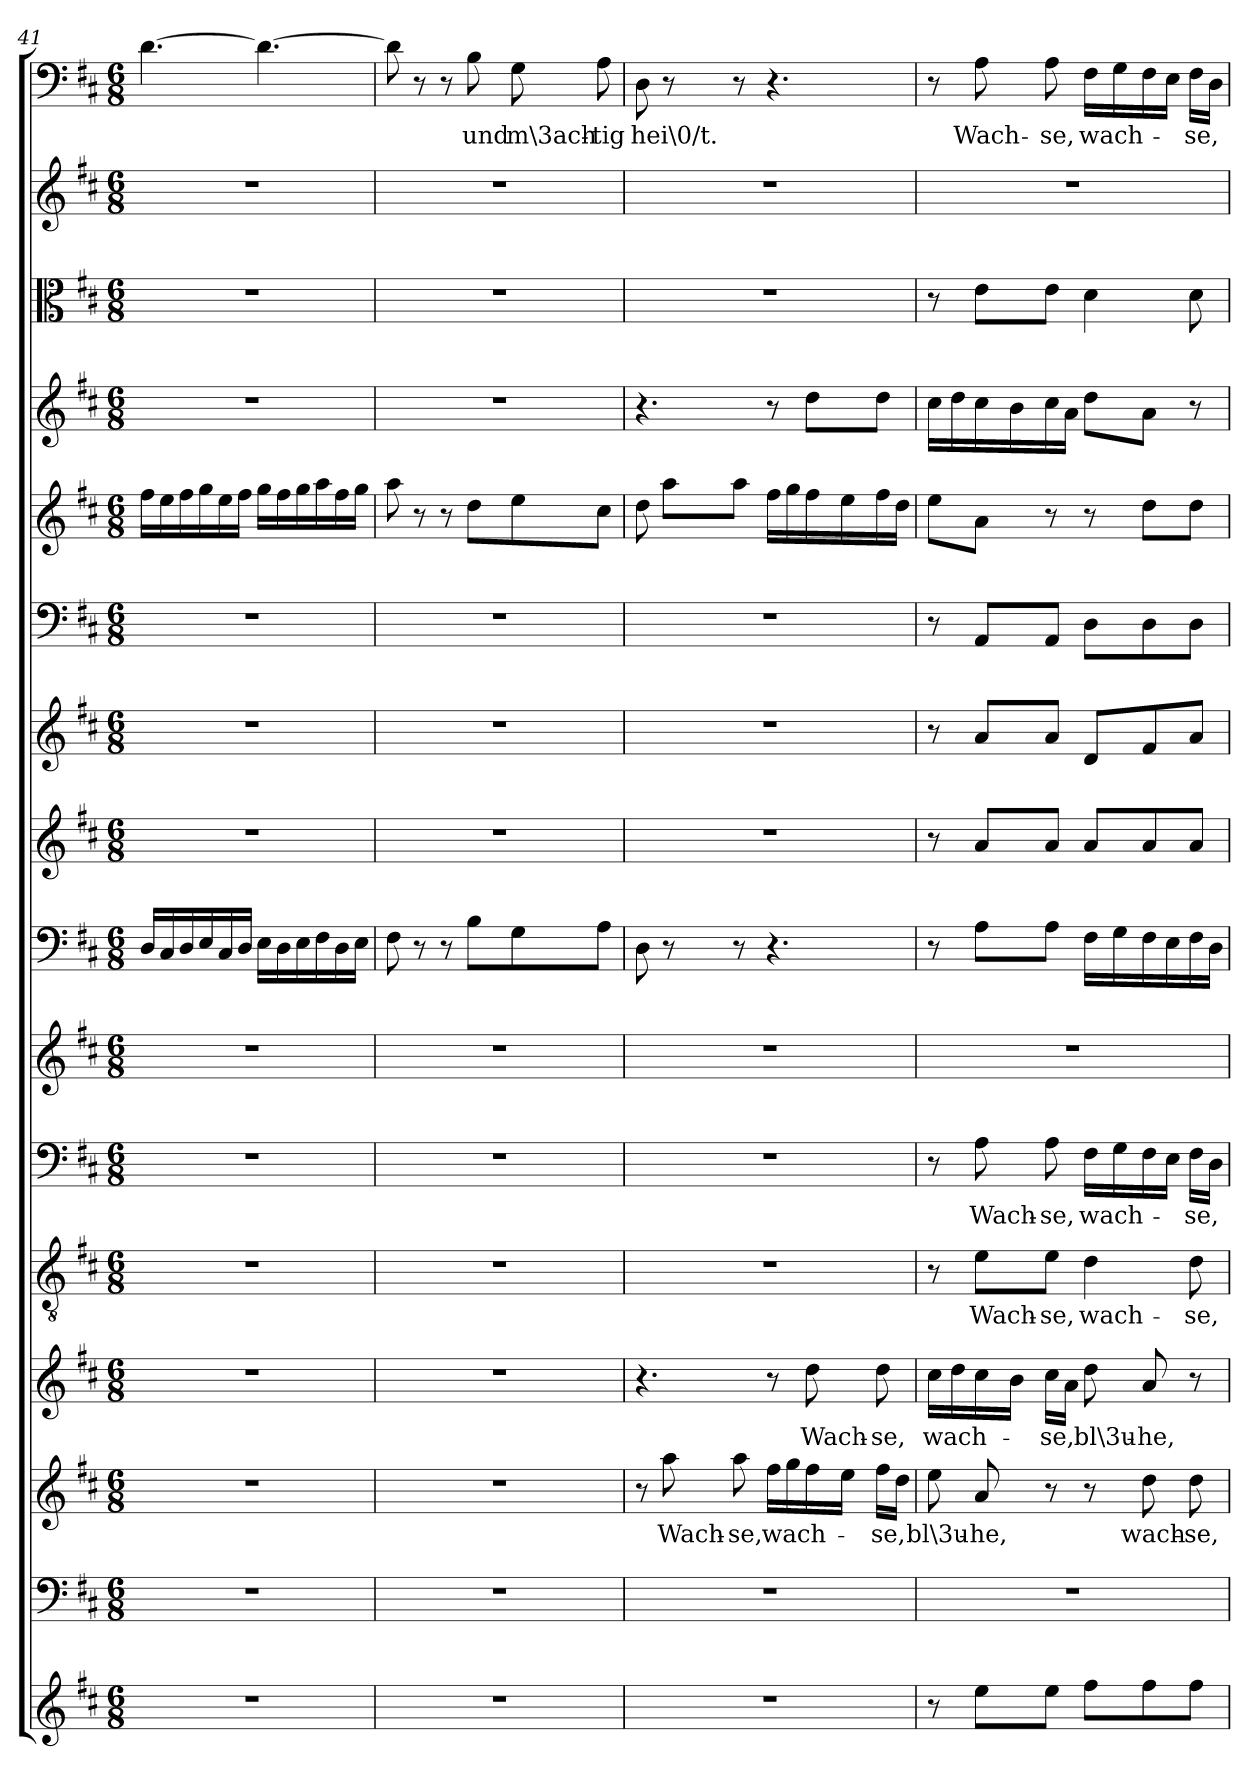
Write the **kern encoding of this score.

**kern	**kern	**kern	**text	**kern	**text	**kern	**text	**kern	**text	**kern	**kern	**kern	**kern	**kern	**kern	**kern	**kern	**kern	**kern	**text
*part16	*part15	*part14	*part14	*part13	*part13	*part12	*part12	*part11	*part11	*part10	*part9	*part8	*part7	*part6	*part5	*part4	*part3	*part2	*part1	*part1
*staff16	*staff15	*staff14	*staff14	*staff13	*staff13	*staff12	*staff12	*staff11	*staff11	*staff10	*staff9	*staff8	*staff7	*staff6	*staff5	*staff4	*staff3	*staff2	*staff1	*staff1
*clefG2	*clefF4	*clefG2	*	*clefG2	*	*clefGv2	*	*clefF4	*	*clefG2	*clefF4	*clefG2	*clefG2	*clefF4	*clefG2	*clefG2	*clefC3	*clefG2	*clefF4	*
*k[f#c#]	*k[f#c#]	*k[f#c#]	*	*k[f#c#]	*	*k[f#c#]	*	*k[f#c#]	*	*k[f#c#]	*k[f#c#]	*k[f#c#]	*k[f#c#]	*k[f#c#]	*k[f#c#]	*k[f#c#]	*k[f#c#]	*k[f#c#]	*k[f#c#]	*
*D:	*D:	*D:	*	*D:	*	*D:	*	*D:	*	*D:	*D:	*D:	*D:	*D:	*D:	*D:	*D:	*D:	*D:	*
*M6/8	*M6/8	*M6/8	*	*M6/8	*	*M6/8	*	*M6/8	*	*M6/8	*M6/8	*M6/8	*M6/8	*M6/8	*M6/8	*M6/8	*M6/8	*M6/8	*M6/8	*
=41	=41	=41	=41	=41	=41	=41	=41	=41	=41	=41	=41	=41	=41	=41	=41	=41	=41	=41	=41	=41
2.r	2.r	2.r	.	2.r	.	2.r	.	2.r	.	2.r	16D/LL	2.r	2.r	2.r	16ff#\LL	2.r	2.r	2.r	[4.d\	.
.	.	.	.	.	.	.	.	.	.	.	16C#/	.	.	.	16ee\	.	.	.	.	.
.	.	.	.	.	.	.	.	.	.	.	16D/	.	.	.	16ff#\	.	.	.	.	.
.	.	.	.	.	.	.	.	.	.	.	16E/	.	.	.	16gg\	.	.	.	.	.
.	.	.	.	.	.	.	.	.	.	.	16C#/	.	.	.	16ee\	.	.	.	.	.
.	.	.	.	.	.	.	.	.	.	.	16D/JJ	.	.	.	16ff#\JJ	.	.	.	.	.
.	.	.	.	.	.	.	.	.	.	.	16E\LL	.	.	.	16gg\LL	.	.	.	4.d\_	.
.	.	.	.	.	.	.	.	.	.	.	16D\	.	.	.	16ff#\	.	.	.	.	.
.	.	.	.	.	.	.	.	.	.	.	16E\	.	.	.	16gg\	.	.	.	.	.
.	.	.	.	.	.	.	.	.	.	.	16F#\	.	.	.	16aa\	.	.	.	.	.
.	.	.	.	.	.	.	.	.	.	.	16D\	.	.	.	16ff#\	.	.	.	.	.
.	.	.	.	.	.	.	.	.	.	.	16E\JJ	.	.	.	16gg\JJ	.	.	.	.	.
=42	=42	=42	=42	=42	=42	=42	=42	=42	=42	=42	=42	=42	=42	=42	=42	=42	=42	=42	=42	=42
2.r	2.r	2.r	.	2.r	.	2.r	.	2.r	.	2.r	8F#\	2.r	2.r	2.r	8aa\	2.r	2.r	2.r	8d\]	.
.	.	.	.	.	.	.	.	.	.	.	8r	.	.	.	8r	.	.	.	8r	.
.	.	.	.	.	.	.	.	.	.	.	8r	.	.	.	8r	.	.	.	8r	.
.	.	.	.	.	.	.	.	.	.	.	8B\L	.	.	.	8dd\L	.	.	.	8B\	und
.	.	.	.	.	.	.	.	.	.	.	8G\	.	.	.	8ee\	.	.	.	8G\	m\3ach-
.	.	.	.	.	.	.	.	.	.	.	8A\J	.	.	.	8cc#\J	.	.	.	8A\	-tig
=43	=43	=43	=43	=43	=43	=43	=43	=43	=43	=43	=43	=43	=43	=43	=43	=43	=43	=43	=43	=43
2.r	2.r	8r	.	4.r	.	2.r	.	2.r	.	2.r	8D\	2.r	2.r	2.r	8dd\	4.r	2.r	2.r	8D\	hei\0/t.
.	.	8aa\	Wach-	.	.	.	.	.	.	.	8r	.	.	.	8aa\L	.	.	.	8r	.
.	.	8aa\	-se,	.	.	.	.	.	.	.	8r	.	.	.	8aa\J	.	.	.	8r	.
.	.	16ff#\LL	wach-	8r	.	.	.	.	.	.	4.r	.	.	.	16ff#\LL	8r	.	.	4.r	.
.	.	16gg\	.	.	.	.	.	.	.	.	.	.	.	.	16gg\	.	.	.	.	.
.	.	16ff#\	.	8dd\	Wach-	.	.	.	.	.	.	.	.	.	16ff#\	8dd\L	.	.	.	.
.	.	16ee\JJ	.	.	.	.	.	.	.	.	.	.	.	.	16ee\	.	.	.	.	.
.	.	16ff#\LL	-se,	8dd\	-se,	.	.	.	.	.	.	.	.	.	16ff#\	8dd\J	.	.	.	.
.	.	16dd\JJ	.	.	.	.	.	.	.	.	.	.	.	.	16dd\JJ	.	.	.	.	.
=44	=44	=44	=44	=44	=44	=44	=44	=44	=44	=44	=44	=44	=44	=44	=44	=44	=44	=44	=44	=44
8r	2.r	8ee\	bl\3u-	16cc#\LL	wach-	8r	.	8r	.	2.r	8r	8r	8r	8r	8ee\L	16cc#\LL	8r	2.r	8r	.
.	.	.	.	16dd\	.	.	.	.	.	.	.	.	.	.	.	16dd\	.	.	.	.
8ee\L	.	8a/	-he,	16cc#\	.	8e\L	Wach-	8A\	Wach-	.	8A\L	8a/L	8a/L	8AA/L	8a\J	16cc#\	8e\L	.	8A\	Wach-
.	.	.	.	16b\JJ	.	.	.	.	.	.	.	.	.	.	.	16b\	.	.	.	.
8ee\J	.	8r	.	16cc#\LL	-se,	8e\J	-se,	8A\	-se,	.	8A\J	8a/J	8a/J	8AA/J	8r	16cc#\	8e\J	.	8A\	-se,
.	.	.	.	16a\JJ	.	.	.	.	.	.	.	.	.	.	.	16a\JJ	.	.	.	.
8ff#\L	.	8r	.	8dd\	bl\3u-	4d\	wach-	16F#\LL	wach-	.	16F#\LL	8a/L	8d/L	8D\L	8r	8dd\L	4d\	.	16F#\LL	wach-
.	.	.	.	.	.	.	.	16G\	.	.	16G\	.	.	.	.	.	.	.	16G\	.
8ff#\	.	8dd\	wach-	8a/	-he,	.	.	16F#\	.	.	16F#\	8a/	8f#/	8D\	8dd\L	8a\J	.	.	16F#\	.
.	.	.	.	.	.	.	.	16E\JJ	.	.	16E\	.	.	.	.	.	.	.	16E\JJ	.
8ff#\J	.	8dd\	-se,	8r	.	8d\	-se,	16F#\LL	-se,	.	16F#\	8a/J	8a/J	8D\J	8dd\J	8r	8d\	.	16F#\LL	-se,
.	.	.	.	.	.	.	.	16D\JJ	.	.	16D\JJ	.	.	.	.	.	.	.	16D\JJ	.
=	=	=	=	=	=	=	=	=	=	=	=	=	=	=	=	=	=	=	=	=
*-	*-	*-	*-	*-	*-	*-	*-	*-	*-	*-	*-	*-	*-	*-	*-	*-	*-	*-	*-	*-
